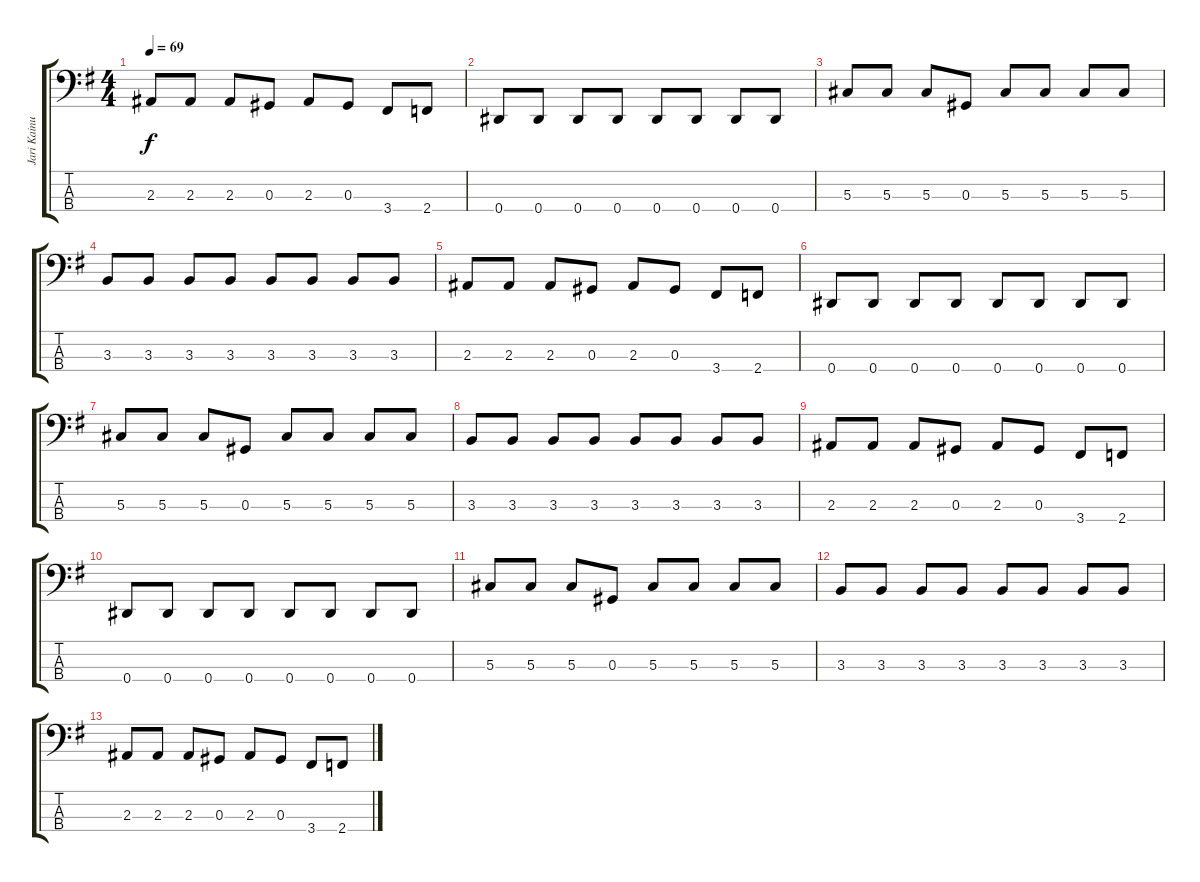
\track ("Jari Kainulainen" "Jari Kainu") {instrument electricbassfinger}
\staff {score tabs}
\tuning (Gb2 Db2 Ab1 Eb1) {hide}
\ts (4 4)
\tempo 69
\clef f4
\ks g
2.3.8{dy f} 2.3.8 2.3.8 0.3.8 2.3.8 0.3.8 3.4.8 2.4.8 |
0.4.8 0.4.8 0.4.8 0.4.8 0.4.8 0.4.8 0.4.8 0.4.8 |
5.3.8 5.3.8 5.3.8 0.3.8 5.3.8 5.3.8 5.3.8 5.3.8 |
3.3.8 3.3.8 3.3.8 3.3.8 3.3.8 3.3.8 3.3.8 3.3.8 |
2.3.8 2.3.8 2.3.8 0.3.8 2.3.8 0.3.8 3.4.8 2.4.8 |
0.4.8 0.4.8 0.4.8 0.4.8 0.4.8 0.4.8 0.4.8 0.4.8 |
5.3.8 5.3.8 5.3.8 0.3.8 5.3.8 5.3.8 5.3.8 5.3.8 |
3.3.8 3.3.8 3.3.8 3.3.8 3.3.8 3.3.8 3.3.8 3.3.8 |
2.3.8 2.3.8 2.3.8 0.3.8 2.3.8 0.3.8 3.4.8 2.4.8 |
0.4.8 0.4.8 0.4.8 0.4.8 0.4.8 0.4.8 0.4.8 0.4.8 |
5.3.8 5.3.8 5.3.8 0.3.8 5.3.8 5.3.8 5.3.8 5.3.8 |
3.3.8 3.3.8 3.3.8 3.3.8 3.3.8 3.3.8 3.3.8 3.3.8 |
2.3.8 2.3.8 2.3.8 0.3.8 2.3.8 0.3.8 3.4.8 2.4.8
